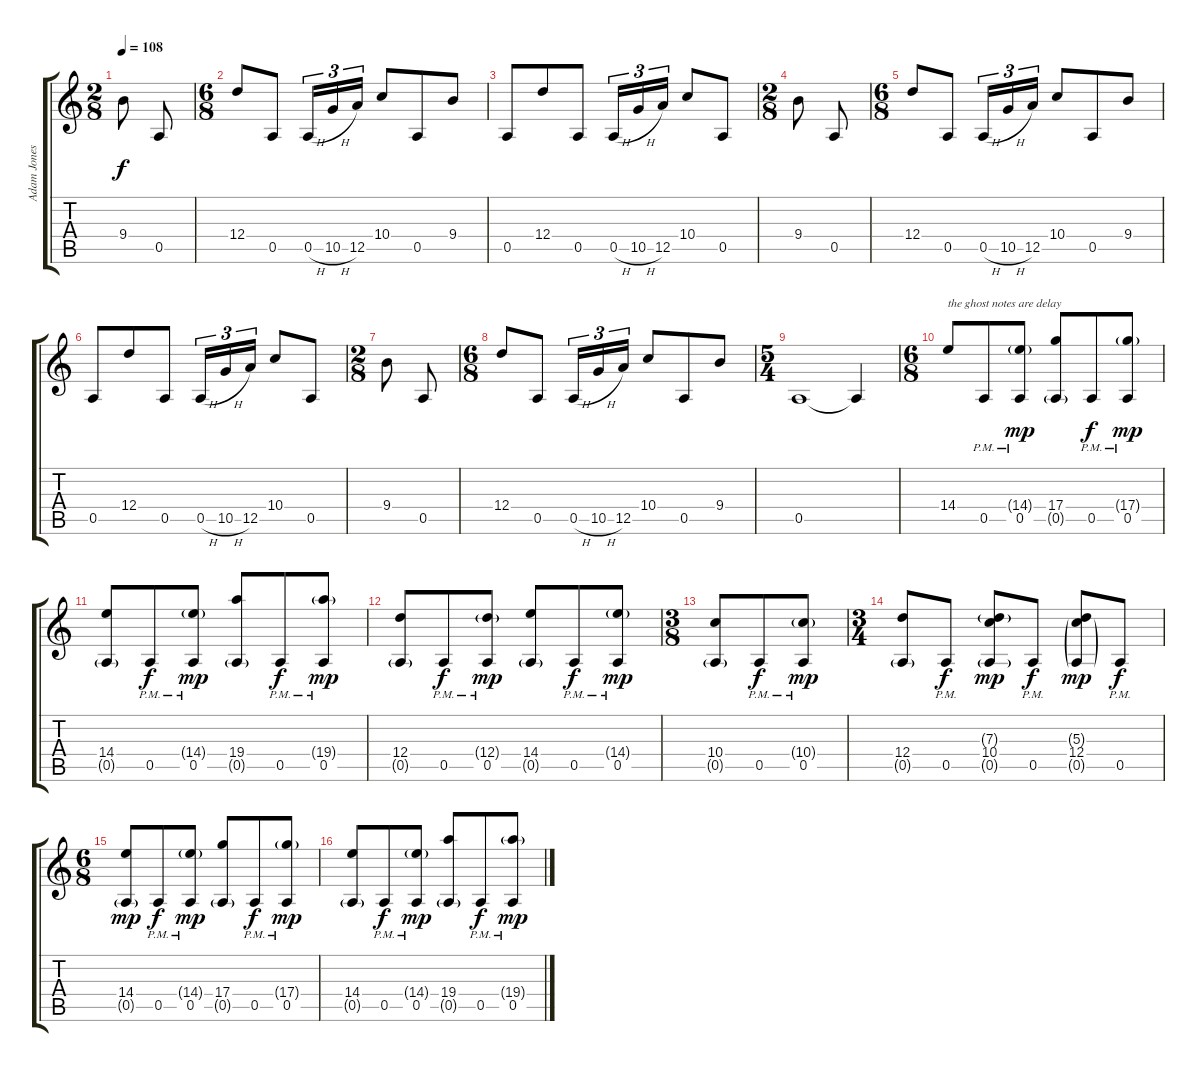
\track ("Adam Jones" "Adam Jones") {instrument overdrivenguitar}
\staff {score tabs}
\tuning (E4 B3 G3 D3 A2 D2) {hide}
\ts (2 8)
\tempo 108
\clef g2
\ks c
9.4.8{dy f} 0.5.8 |
\ts (6 8)
12.4.8 0.5.8 0.5{h}.16{tu (3 2)} 10.5{h}.16{tu (3 2)} 12.5.16{tu (3 2)} 10.4.8 0.5.8 9.4.8 |
0.5.8 12.4.8 0.5.8 0.5{h}.16{tu (3 2)} 10.5{h}.16{tu (3 2)} 12.5.16{tu (3 2)} 10.4.8 0.5.8 |
\ts (2 8)
9.4.8 0.5.8 |
\ts (6 8)
12.4.8 0.5.8 0.5{h}.16{tu (3 2)} 10.5{h}.16{tu (3 2)} 12.5.16{tu (3 2)} 10.4.8 0.5.8 9.4.8 |
0.5.8 12.4.8 0.5.8 0.5{h}.16{tu (3 2)} 10.5{h}.16{tu (3 2)} 12.5.16{tu (3 2)} 10.4.8 0.5.8 |
\ts (2 8)
9.4.8 0.5.8 |
\ts (6 8)
12.4.8 0.5.8 0.5{h}.16{tu (3 2)} 10.5{h}.16{tu (3 2)} 12.5.16{tu (3 2)} 10.4.8 0.5.8 9.4.8 |
\ts (5 4)
0.5.1 0.5{t}.4 |
\ts (6 8)
14.4.8{txt "the ghost notes are delay" volume 8} 0.5{pm}.8 (14.4{g} 0.5{pm}).8{dy mp} (17.4 0.5{g}).8 0.5{pm}.8{dy f} (17.4{g} 0.5{pm}).8{dy mp} |
(14.4 0.5{g}).8 0.5{pm}.8{dy f} (14.4{g} 0.5{pm}).8{dy mp} (19.4 0.5{g}).8 0.5{pm}.8{dy f} (19.4{g} 0.5{pm}).8{dy mp} |
(12.4 0.5{g}).8 0.5{pm}.8{dy f} (12.4{g} 0.5{pm}).8{dy mp} (14.4 0.5{g}).8 0.5{pm}.8{dy f} (14.4{g} 0.5{pm}).8{dy mp} |
\ts (3 8)
(10.4 0.5{g}).8 0.5{pm}.8{dy f} (10.4{g} 0.5{pm}).8{dy mp} |
\ts (3 4)
(12.4 0.5{g}).8 0.5{pm}.8{dy f} (7.3{g} 10.4 0.5{g}).8{dy mp} 0.5{pm}.8{dy f} (5.3{g} 12.4 0.5{g}).8{dy mp} 0.5{pm}.8{dy f} |
\ts (6 8)
(14.4 0.5{g}).8{dy mp} 0.5{pm}.8{dy f} (14.4{g} 0.5{pm}).8{dy mp} (17.4 0.5{g}).8 0.5{pm}.8{dy f} (17.4{g} 0.5{pm}).8{dy mp} |
(14.4 0.5{g}).8 0.5{pm}.8{dy f} (14.4{g} 0.5{pm}).8{dy mp} (19.4 0.5{g}).8 0.5{pm}.8{dy f} (19.4{g} 0.5{pm}).8{dy mp}
